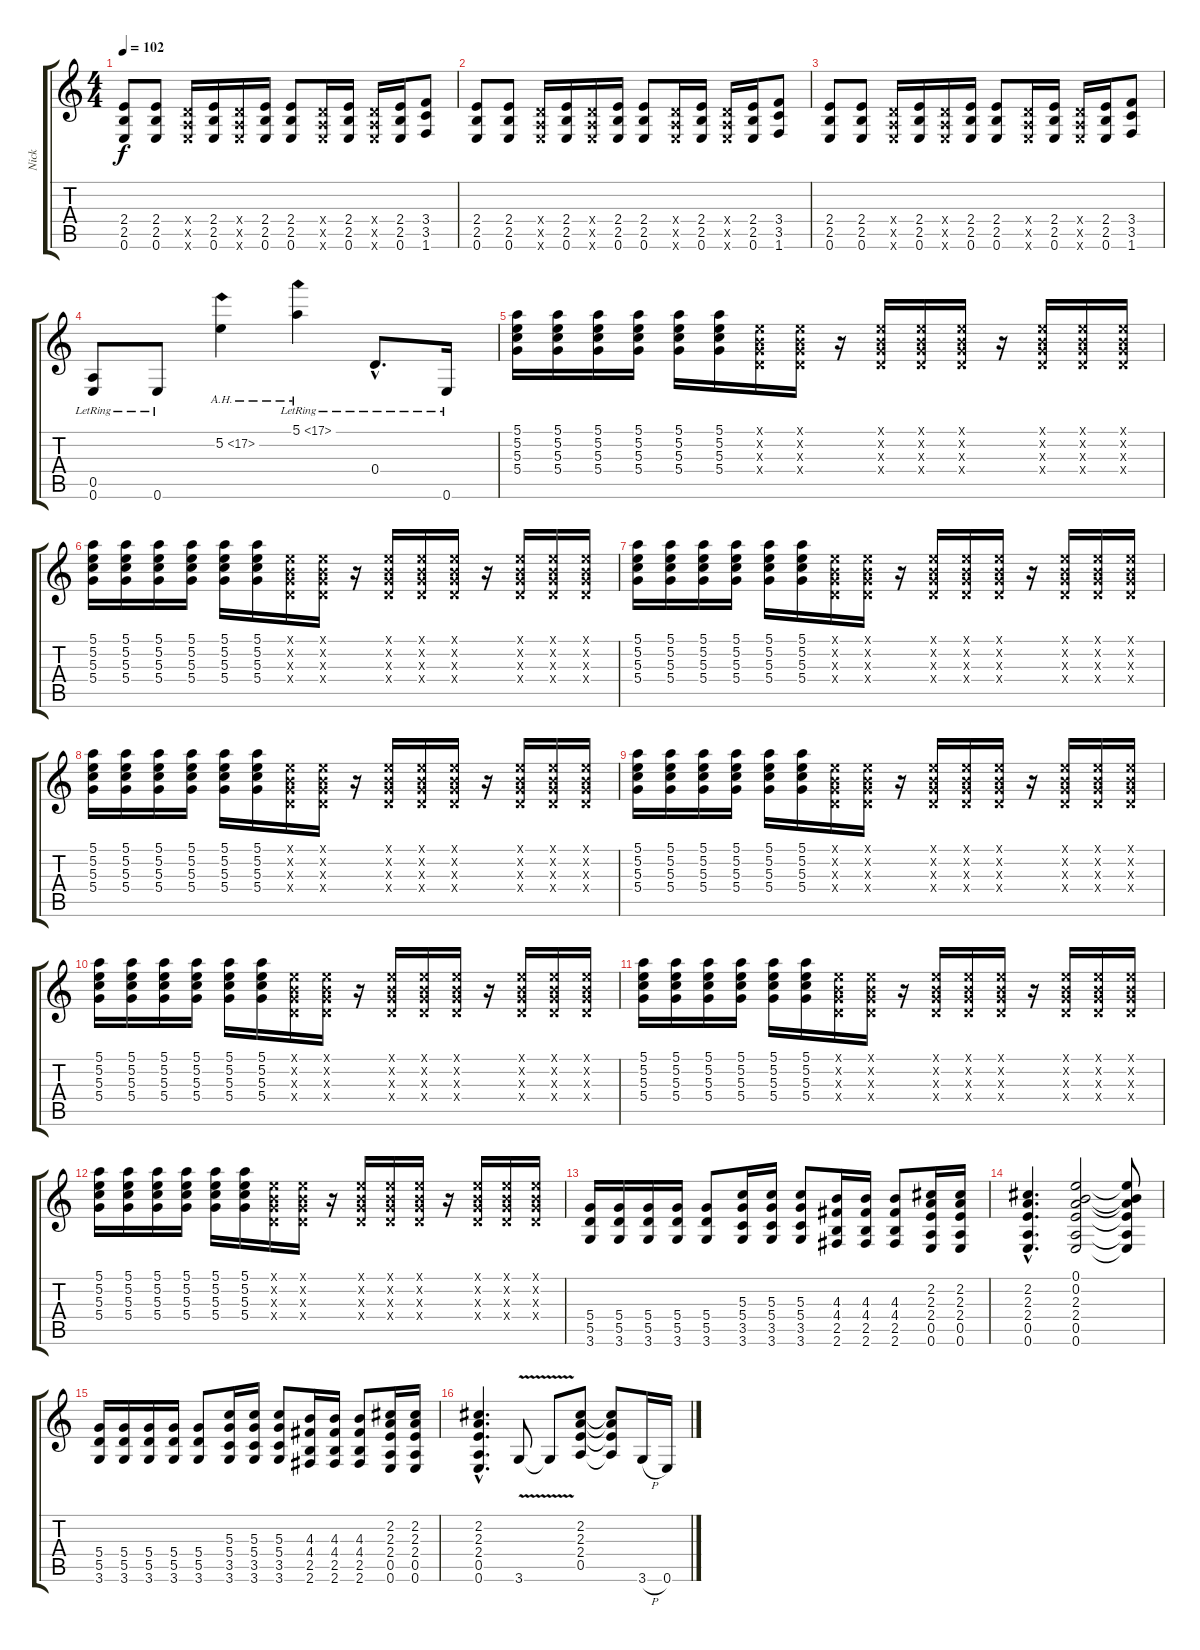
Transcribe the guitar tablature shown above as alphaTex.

\track ("Nick" "Nick") {instrument distortionguitar}
\staff {score tabs}
\tuning (E4 B3 G3 D3 A2 E2) {hide}
\ts (4 4)
\tempo 102
\clef g2
\ks c
(2.4 2.5 0.6).8{dy f} (2.4 2.5 0.6).8 (0.4{x} 0.5{x} 0.6{x}).16 (2.4 2.5 0.6).16 (0.4{x} 0.5{x} 0.6{x}).16 (2.4 2.5 0.6).16 (2.4 2.5 0.6).8 (0.4{x} 0.5{x} 0.6{x}).16 (2.4 2.5 0.6).16 (0.4{x} 0.5{x} 0.6{x}).16 (2.4 2.5 0.6).16 (3.4 3.5 1.6).8 |
(2.4 2.5 0.6).8 (2.4 2.5 0.6).8 (0.4{x} 0.5{x} 0.6{x}).16 (2.4 2.5 0.6).16 (0.4{x} 0.5{x} 0.6{x}).16 (2.4 2.5 0.6).16 (2.4 2.5 0.6).8 (0.4{x} 0.5{x} 0.6{x}).16 (2.4 2.5 0.6).16 (0.4{x} 0.5{x} 0.6{x}).16 (2.4 2.5 0.6).16 (3.4 3.5 1.6).8 |
(2.4 2.5 0.6).8 (2.4 2.5 0.6).8 (0.4{x} 0.5{x} 0.6{x}).16 (2.4 2.5 0.6).16 (0.4{x} 0.5{x} 0.6{x}).16 (2.4 2.5 0.6).16 (2.4 2.5 0.6).8 (0.4{x} 0.5{x} 0.6{x}).16 (2.4 2.5 0.6).16 (0.4{x} 0.5{x} 0.6{x}).16 (2.4 2.5 0.6).16 (3.4 3.5 1.6).8 |
(0.5{lr} 0.6{lr}).8 0.6{lr}.8 5.2{ah 12}.4 5.1{ah 12 lr}.4 0.4{hac lr}.8{d} 0.6{lr}.16 |
(5.1 5.2 5.3 5.4).16 (5.1 5.2 5.3 5.4).16 (5.1 5.2 5.3 5.4).16 (5.1 5.2 5.3 5.4).16 (5.1 5.2 5.3 5.4).16 (5.1 5.2 5.3 5.4).16 (0.1{x} 0.2{x} 0.3{x} 0.4{x}).16 (0.1{x} 0.2{x} 0.3{x} 0.4{x}).16 r.16 (0.1{x} 0.2{x} 0.3{x} 0.4{x}).16 (0.1{x} 0.2{x} 0.3{x} 0.4{x}).16 (0.1{x} 0.2{x} 0.3{x} 0.4{x}).16 r.16 (0.1{x} 0.2{x} 0.3{x} 0.4{x}).16 (0.1{x} 0.2{x} 0.3{x} 0.4{x}).16 (0.1{x} 0.2{x} 0.3{x} 0.4{x}).16 |
(5.1 5.2 5.3 5.4).16 (5.1 5.2 5.3 5.4).16 (5.1 5.2 5.3 5.4).16 (5.1 5.2 5.3 5.4).16 (5.1 5.2 5.3 5.4).16 (5.1 5.2 5.3 5.4).16 (0.1{x} 0.2{x} 0.3{x} 0.4{x}).16 (0.1{x} 0.2{x} 0.3{x} 0.4{x}).16 r.16 (0.1{x} 0.2{x} 0.3{x} 0.4{x}).16 (0.1{x} 0.2{x} 0.3{x} 0.4{x}).16 (0.1{x} 0.2{x} 0.3{x} 0.4{x}).16 r.16 (0.1{x} 0.2{x} 0.3{x} 0.4{x}).16 (0.1{x} 0.2{x} 0.3{x} 0.4{x}).16 (0.1{x} 0.2{x} 0.3{x} 0.4{x}).16 |
(5.1 5.2 5.3 5.4).16 (5.1 5.2 5.3 5.4).16 (5.1 5.2 5.3 5.4).16 (5.1 5.2 5.3 5.4).16 (5.1 5.2 5.3 5.4).16 (5.1 5.2 5.3 5.4).16 (0.1{x} 0.2{x} 0.3{x} 0.4{x}).16 (0.1{x} 0.2{x} 0.3{x} 0.4{x}).16 r.16 (0.1{x} 0.2{x} 0.3{x} 0.4{x}).16 (0.1{x} 0.2{x} 0.3{x} 0.4{x}).16 (0.1{x} 0.2{x} 0.3{x} 0.4{x}).16 r.16 (0.1{x} 0.2{x} 0.3{x} 0.4{x}).16 (0.1{x} 0.2{x} 0.3{x} 0.4{x}).16 (0.1{x} 0.2{x} 0.3{x} 0.4{x}).16 |
(5.1 5.2 5.3 5.4).16 (5.1 5.2 5.3 5.4).16 (5.1 5.2 5.3 5.4).16 (5.1 5.2 5.3 5.4).16 (5.1 5.2 5.3 5.4).16 (5.1 5.2 5.3 5.4).16 (0.1{x} 0.2{x} 0.3{x} 0.4{x}).16 (0.1{x} 0.2{x} 0.3{x} 0.4{x}).16 r.16 (0.1{x} 0.2{x} 0.3{x} 0.4{x}).16 (0.1{x} 0.2{x} 0.3{x} 0.4{x}).16 (0.1{x} 0.2{x} 0.3{x} 0.4{x}).16 r.16 (0.1{x} 0.2{x} 0.3{x} 0.4{x}).16 (0.1{x} 0.2{x} 0.3{x} 0.4{x}).16 (0.1{x} 0.2{x} 0.3{x} 0.4{x}).16 |
(5.1 5.2 5.3 5.4).16 (5.1 5.2 5.3 5.4).16 (5.1 5.2 5.3 5.4).16 (5.1 5.2 5.3 5.4).16 (5.1 5.2 5.3 5.4).16 (5.1 5.2 5.3 5.4).16 (0.1{x} 0.2{x} 0.3{x} 0.4{x}).16 (0.1{x} 0.2{x} 0.3{x} 0.4{x}).16 r.16 (0.1{x} 0.2{x} 0.3{x} 0.4{x}).16 (0.1{x} 0.2{x} 0.3{x} 0.4{x}).16 (0.1{x} 0.2{x} 0.3{x} 0.4{x}).16 r.16 (0.1{x} 0.2{x} 0.3{x} 0.4{x}).16 (0.1{x} 0.2{x} 0.3{x} 0.4{x}).16 (0.1{x} 0.2{x} 0.3{x} 0.4{x}).16 |
(5.1 5.2 5.3 5.4).16 (5.1 5.2 5.3 5.4).16 (5.1 5.2 5.3 5.4).16 (5.1 5.2 5.3 5.4).16 (5.1 5.2 5.3 5.4).16 (5.1 5.2 5.3 5.4).16 (0.1{x} 0.2{x} 0.3{x} 0.4{x}).16 (0.1{x} 0.2{x} 0.3{x} 0.4{x}).16 r.16 (0.1{x} 0.2{x} 0.3{x} 0.4{x}).16 (0.1{x} 0.2{x} 0.3{x} 0.4{x}).16 (0.1{x} 0.2{x} 0.3{x} 0.4{x}).16 r.16 (0.1{x} 0.2{x} 0.3{x} 0.4{x}).16 (0.1{x} 0.2{x} 0.3{x} 0.4{x}).16 (0.1{x} 0.2{x} 0.3{x} 0.4{x}).16 |
(5.1 5.2 5.3 5.4).16 (5.1 5.2 5.3 5.4).16 (5.1 5.2 5.3 5.4).16 (5.1 5.2 5.3 5.4).16 (5.1 5.2 5.3 5.4).16 (5.1 5.2 5.3 5.4).16 (0.1{x} 0.2{x} 0.3{x} 0.4{x}).16 (0.1{x} 0.2{x} 0.3{x} 0.4{x}).16 r.16 (0.1{x} 0.2{x} 0.3{x} 0.4{x}).16 (0.1{x} 0.2{x} 0.3{x} 0.4{x}).16 (0.1{x} 0.2{x} 0.3{x} 0.4{x}).16 r.16 (0.1{x} 0.2{x} 0.3{x} 0.4{x}).16 (0.1{x} 0.2{x} 0.3{x} 0.4{x}).16 (0.1{x} 0.2{x} 0.3{x} 0.4{x}).16 |
(5.1 5.2 5.3 5.4).16 (5.1 5.2 5.3 5.4).16 (5.1 5.2 5.3 5.4).16 (5.1 5.2 5.3 5.4).16 (5.1 5.2 5.3 5.4).16 (5.1 5.2 5.3 5.4).16 (0.1{x} 0.2{x} 0.3{x} 0.4{x}).16 (0.1{x} 0.2{x} 0.3{x} 0.4{x}).16 r.16 (0.1{x} 0.2{x} 0.3{x} 0.4{x}).16 (0.1{x} 0.2{x} 0.3{x} 0.4{x}).16 (0.1{x} 0.2{x} 0.3{x} 0.4{x}).16 r.16 (0.1{x} 0.2{x} 0.3{x} 0.4{x}).16 (0.1{x} 0.2{x} 0.3{x} 0.4{x}).16 (0.1{x} 0.2{x} 0.3{x} 0.4{x}).16 |
(5.4 5.5 3.6).16 (5.4 5.5 3.6).16 (5.4 5.5 3.6).16 (5.4 5.5 3.6).16 (5.4 5.5 3.6).8 (5.3 5.4 3.5 3.6).16 (5.3 5.4 3.5 3.6).16 (5.3 5.4 3.5 3.6).8 (4.3 4.4 2.5 2.6).16 (4.3 4.4 2.5 2.6).16 (4.3 4.4 2.5 2.6).8 (2.2 2.3 2.4 0.5 0.6).16 (2.2 2.3 2.4 0.5 0.6).16 |
(2.2{hac} 2.3{hac} 2.4{hac} 0.5{hac} 0.6{hac}).4{d} (0.1 0.2 2.3 2.4 0.5 0.6).2 (0.1{t} 0.2{t} 2.3{t} 2.4{t} 0.5{t} 0.6{t}).8 |
(5.4 5.5 3.6).16 (5.4 5.5 3.6).16 (5.4 5.5 3.6).16 (5.4 5.5 3.6).16 (5.4 5.5 3.6).8 (5.3 5.4 3.5 3.6).16 (5.3 5.4 3.5 3.6).16 (5.3 5.4 3.5 3.6).8 (4.3 4.4 2.5 2.6).16 (4.3 4.4 2.5 2.6).16 (4.3 4.4 2.5 2.6).8 (2.2 2.3 2.4 0.5 0.6).16 (2.2 2.3 2.4 0.5 0.6).16 |
(2.2{hac} 2.3{hac} 2.4{hac} 0.5{hac} 0.6{hac}).4{d} 3.6{v}.8 3.6{t}.8 (2.2 2.3 2.4 0.5).8 (2.2{t} 2.3{t} 2.4{t} 0.5{t}).8 3.6{h}.16 0.6.16
